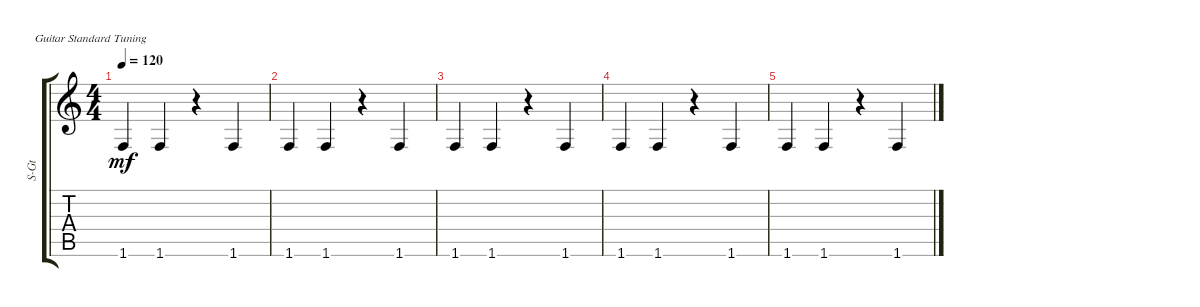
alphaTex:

\defaultSystemsLayout 4
\bracketExtendMode groupsimilarinstruments
\otherSystemsTrackNameOrientation horizontal
\track ("Steel Guitar" "S-Gt") {instrument acousticguitarsteel}
\staff {score tabs}
\tuning (E4 B3 G3 D3 A2 E2)
\ts (4 4)
\tempo 120
\clef g2
\ks c
1.6.4{dy mf instrument acousticguitarsteel} 1.6.4 r.4 1.6.4 |
1.6.4 1.6.4 r.4 1.6.4 |
1.6.4 1.6.4 r.4 1.6.4 |
1.6.4 1.6.4 r.4 1.6.4 |
1.6.4 1.6.4 r.4 1.6.4
